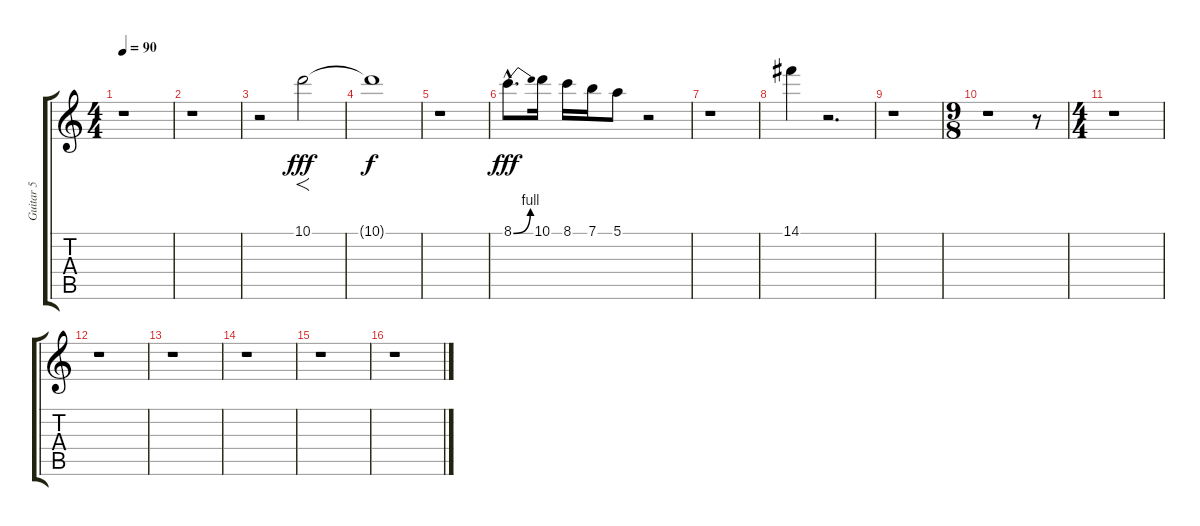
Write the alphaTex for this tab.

\track ("Guitar 5" "Guitar 5") {instrument distortionguitar}
\staff {score tabs}
\tuning (E4 B3 G3 D3 A2 E2) {hide}
\ts (4 4)
\tempo 90
\clef g2
\ks c
r.1{dy fff} |
r.1 |
r.2 10.1.2{f} |
10.1{t}.1{dy f} |
r.1 |
8.1{be (bend 0 0 60 4) hac}.8{d dy fff} 10.1.16 8.1.16 7.1.16 5.1.8 r.2 |
r.1 |
14.1.4 r.2{d} |
r.1 |
\ts (9 8)
r.1 r.8 |
\ts (4 4)
r.1 |
r.1 |
r.1 |
r.1 |
r.1 |
r.1
